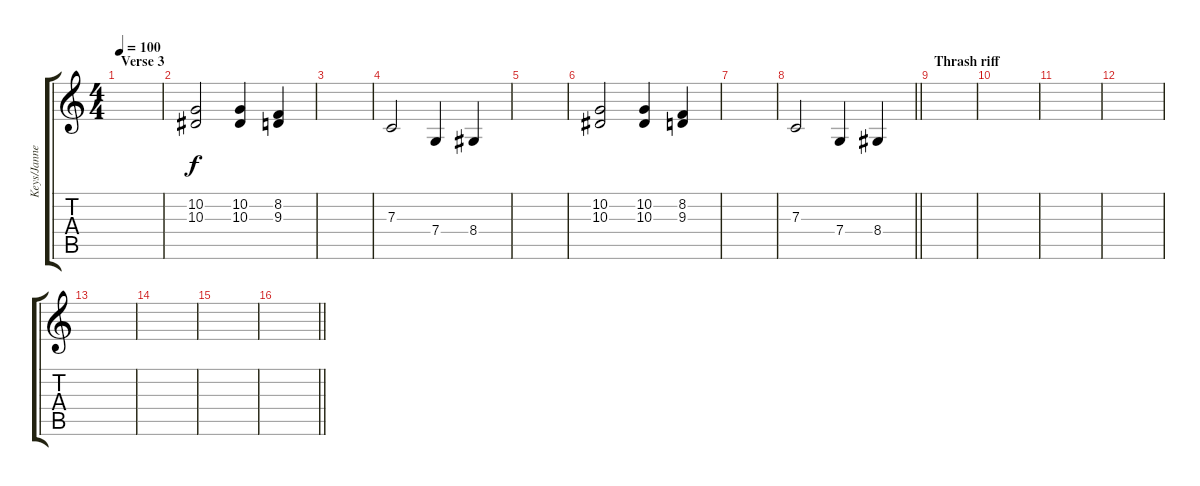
\track ("Keys/Janne" "Keys/Janne") {instrument synthstrings1}
\staff {score tabs}
\tuning (D4 A3 F3 C3 G2 C2) {hide}
\ts (4 4)
\section ("" "Verse 3")
\tempo 100
\clef g2
\ks c
|
(10.2 10.3).2 (10.2 10.3).4 (8.2 9.3).4 |
|
7.3.2 7.4.4 8.4.4 |
|
(10.2 10.3).2 (10.2 10.3).4 (8.2 9.3).4 |
|
\barLineRight lightlight
7.3.2 7.4.4 8.4.4 |
\section ("" "Thrash riff")
|
|
|
|
|
|
|
\barLineRight lightlight
